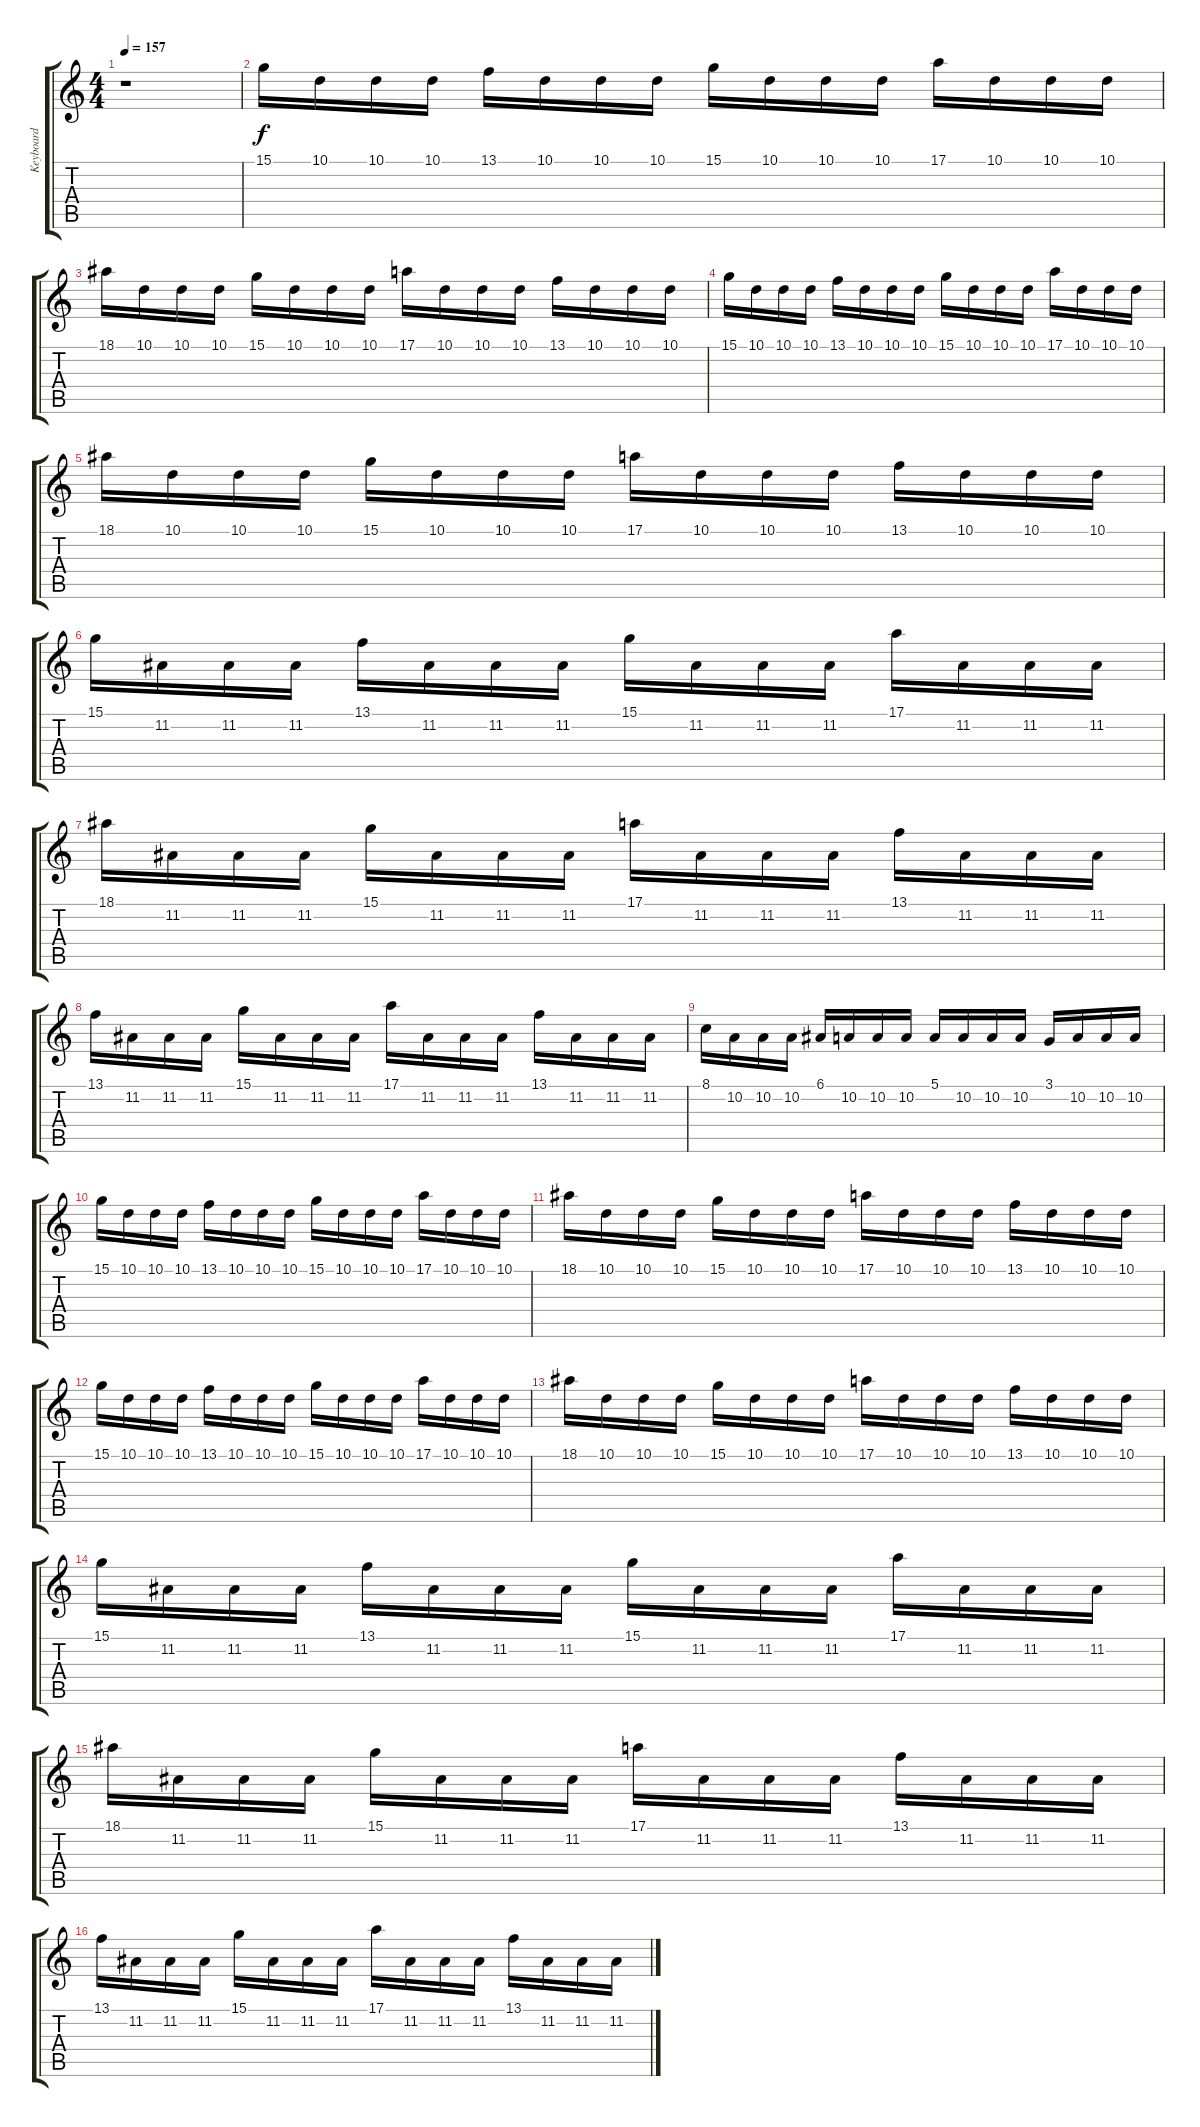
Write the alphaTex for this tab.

\track ("Keyboard" "Keyboard") {instrument harpsichord}
\staff {score tabs}
\tuning (E4 B3 G3 D3 A2 E2) {hide}
\ts (4 4)
\tempo 157
\clef g2
\ks c
r.1{dy f} |
15.1.16{volume 14} 10.1.16 10.1.16 10.1.16 13.1.16 10.1.16 10.1.16 10.1.16 15.1.16 10.1.16 10.1.16 10.1.16 17.1.16 10.1.16 10.1.16 10.1.16 |
18.1.16 10.1.16 10.1.16 10.1.16 15.1.16 10.1.16 10.1.16 10.1.16 17.1.16 10.1.16 10.1.16 10.1.16 13.1.16 10.1.16 10.1.16 10.1.16 |
15.1.16 10.1.16 10.1.16 10.1.16 13.1.16 10.1.16 10.1.16 10.1.16 15.1.16 10.1.16 10.1.16 10.1.16 17.1.16 10.1.16 10.1.16 10.1.16 |
18.1.16 10.1.16 10.1.16 10.1.16 15.1.16 10.1.16 10.1.16 10.1.16 17.1.16 10.1.16 10.1.16 10.1.16 13.1.16 10.1.16 10.1.16 10.1.16 |
15.1.16 11.2.16 11.2.16 11.2.16 13.1.16 11.2.16 11.2.16 11.2.16 15.1.16 11.2.16 11.2.16 11.2.16 17.1.16 11.2.16 11.2.16 11.2.16 |
18.1.16 11.2.16 11.2.16 11.2.16 15.1.16 11.2.16 11.2.16 11.2.16 17.1.16 11.2.16 11.2.16 11.2.16 13.1.16 11.2.16 11.2.16 11.2.16 |
13.1.16 11.2.16 11.2.16 11.2.16 15.1.16 11.2.16 11.2.16 11.2.16 17.1.16 11.2.16 11.2.16 11.2.16 13.1.16 11.2.16 11.2.16 11.2.16 |
8.1.16 10.2.16 10.2.16 10.2.16 6.1.16 10.2.16 10.2.16 10.2.16 5.1.16 10.2.16 10.2.16 10.2.16 3.1.16 10.2.16 10.2.16 10.2.16 |
15.1.16{volume 14} 10.1.16 10.1.16 10.1.16 13.1.16 10.1.16 10.1.16 10.1.16 15.1.16 10.1.16 10.1.16 10.1.16 17.1.16 10.1.16 10.1.16 10.1.16 |
18.1.16 10.1.16 10.1.16 10.1.16 15.1.16 10.1.16 10.1.16 10.1.16 17.1.16 10.1.16 10.1.16 10.1.16 13.1.16 10.1.16 10.1.16 10.1.16 |
15.1.16 10.1.16 10.1.16 10.1.16 13.1.16 10.1.16 10.1.16 10.1.16 15.1.16 10.1.16 10.1.16 10.1.16 17.1.16 10.1.16 10.1.16 10.1.16 |
18.1.16 10.1.16 10.1.16 10.1.16 15.1.16 10.1.16 10.1.16 10.1.16 17.1.16 10.1.16 10.1.16 10.1.16 13.1.16 10.1.16 10.1.16 10.1.16 |
15.1.16 11.2.16 11.2.16 11.2.16 13.1.16 11.2.16 11.2.16 11.2.16 15.1.16 11.2.16 11.2.16 11.2.16 17.1.16 11.2.16 11.2.16 11.2.16 |
18.1.16 11.2.16 11.2.16 11.2.16 15.1.16 11.2.16 11.2.16 11.2.16 17.1.16 11.2.16 11.2.16 11.2.16 13.1.16 11.2.16 11.2.16 11.2.16 |
13.1.16 11.2.16 11.2.16 11.2.16 15.1.16 11.2.16 11.2.16 11.2.16 17.1.16 11.2.16 11.2.16 11.2.16 13.1.16 11.2.16 11.2.16 11.2.16
